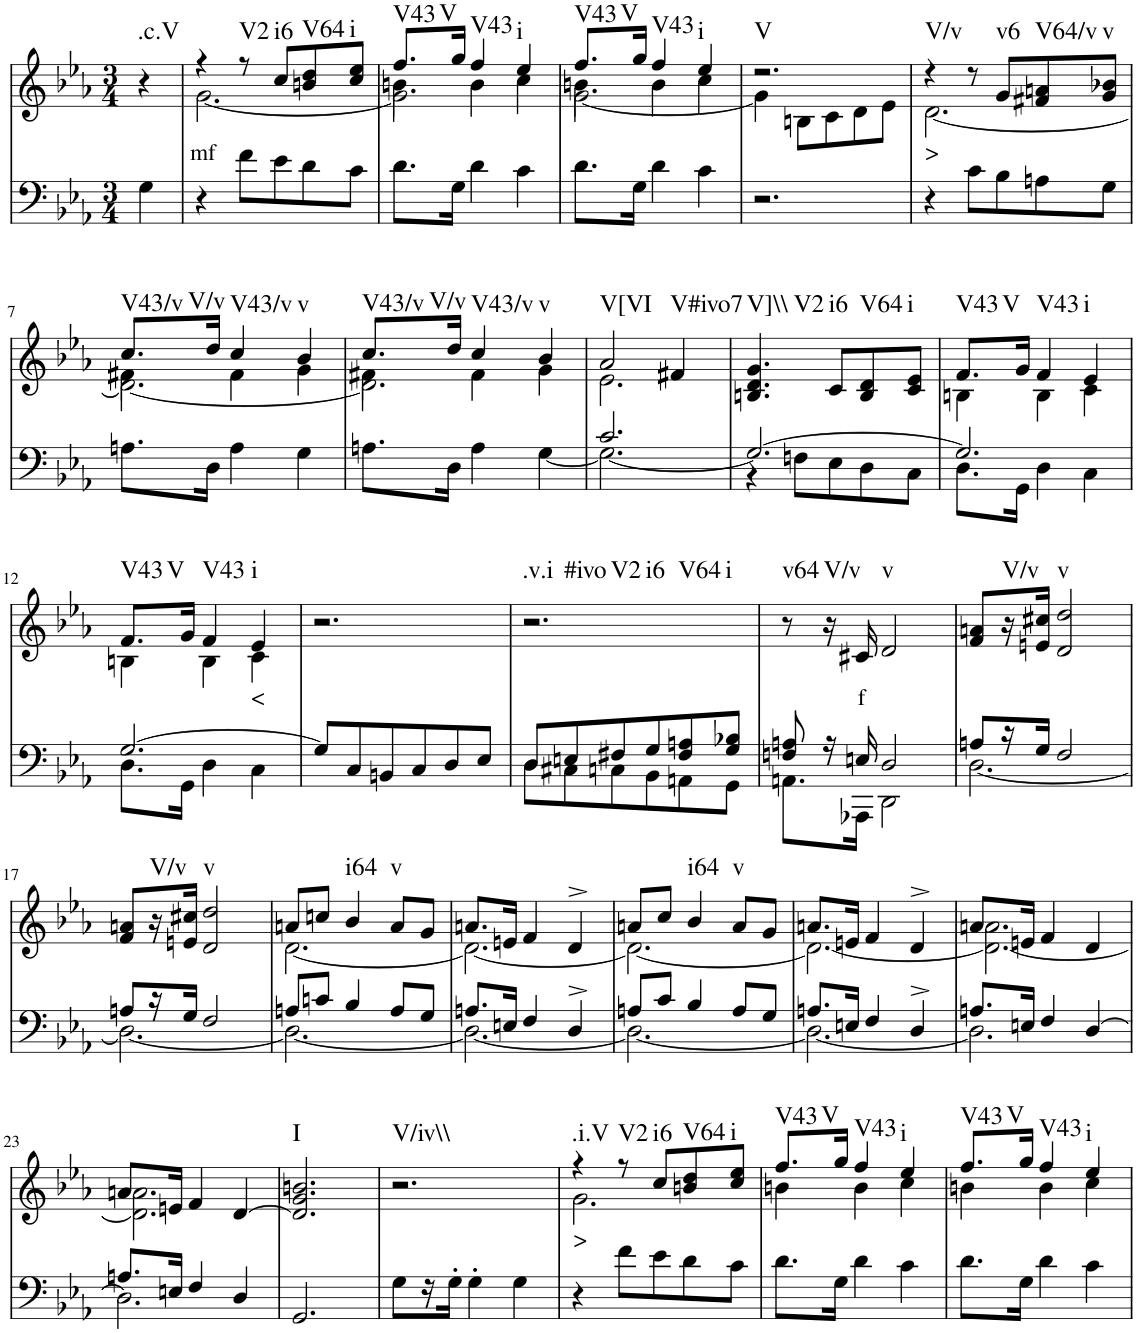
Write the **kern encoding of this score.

**kern	**kern	**text	**harte
*part2	*part1	*part1	*part1
*staff2	*staff1	*staff1	*
*I"Piano	*I"Piano	*	*
*I'Pno	*I'Pno	*	*
*clefF4	*clefG2	*	*
*k[b-e-a-]	*k[b-e-a-]	*	*
*c:	*c:	*	*
*M3/4	*M3/4	*	*
=1	=1	=1	=1
!	!	!	!LO:H:kt=.c.V
4G\	4r	.	N
=2	=2	=2	=2
*	*^	*	*
!	!	!	!LO:LY:b	!
4r	4r	[2.g\	mf	.
!	!	!	!	!LO:H:kt=V2
8f\L	8r	.	.	N
!	!	!	!	!LO:H:kt=i6
8e-\	8cc/L	.	.	N
!	!	!	!	!LO:H:kt=V64
8d\	8bn/ 8dd/	.	.	N
!	!	!	!	!LO:H:kt=i
8c\J	8cc/ 8ee-/J	.	.	N
=3	=3	=3	=3	=3
*	*	*^	*	*
!	!	!	!	!	!LO:H:n=1:kt=V43
!	!	!	!	!	!LO:H:n=2:kt=V
8.d\L	8.ff/L	4bn\	2.g\]	.	N N
16G\Jk	16gg/Jk	.	.	.	.
!	!	!	!	!	!LO:H:kt=V43
4d\	4ff/	4b\	.	.	N
!	!	!	!	!	!LO:H:kt=i
4c\	4ee-/	4cc\	.	.	N
=4	=4	=4	=4	=4	=4
!	!	!	!	!	!LO:H:n=1:kt=V43
!	!	!	!	!	!LO:H:n=2:kt=V
8.d\L	8.ff/L	4bn\	[2.g\	.	N N
16G\Jk	16gg/Jk	.	.	.	.
!	!	!	!	!	!LO:H:kt=V43
4d\	4ff/	4b\	.	.	N
!	!	!	!	!	!LO:H:kt=i
4c\	4ee-/	4cc\	.	.	N
*	*	*v	*v	*	*
=5	=5	=5	=5	=5
!	!	!	!	!LO:H:kt=V
2.r	2.r	4g\]	.	N
.	.	8Bn\L	.	.
.	.	8c\	.	.
.	.	8d\	.	.
.	.	8e-\J	.	.
=6	=6	=6	=6	=6
!	!	!	!LO:LY:b	!LO:H:kt=V/v
4r	4r	[2.d\	>	N
8c\L	8r	.	.	.
!	!	!	!	!LO:H:kt=v6
8B-\	8g/L	.	.	N
!	!	!	!	!LO:H:kt=V64/v
8An\	8f#X/ 8an/	.	.	N
!	!	!	!	!LO:H:kt=v
8G\J	8g/ 8b-X/J	.	.	N
!!LO:LB:g=z
=7	=7	=7	=7	=7
*	*	*^	*	*
!	!	!	!	!	!LO:H:n=1:kt=V43/v
!	!	!	!	!	!LO:H:n=2:kt=V/v
8.An\L	8.cc/L	4f#X\	2.d\_	.	N N
16D\Jk	16dd/Jk	.	.	.	.
!	!	!	!	!	!LO:H:kt=V43/v
4A\	4cc/	4f#\	.	.	N
!	!	!	!	!	!LO:H:kt=v
4G\	4b-/	4g\	.	.	N
=8	=8	=8	=8	=8	=8
!	!	!	!	!	!LO:H:n=1:kt=V43/v
!	!	!	!	!	!LO:H:n=2:kt=V/v
8.An\L	8.cc/L	4f#X\	2.d\]	.	N N
16D\Jk	16dd/Jk	.	.	.	.
!	!	!	!	!	!LO:H:kt=V43/v
4A\	4cc/	4f#\	.	.	N
!	!	!	!	!	!LO:H:kt=v
[4G\	4b-/	4g\	.	.	N
*	*	*v	*v	*	*
=9	=9	=9	=9	=9
*^	*	*	*	*
!	!	!	!	!	!LO:H:kt=V[VI
2.c/	2.G\_	2a-/	2.e-\	.	N
!	!	!	!	!	!LO:H:kt=V#ivo7
.	.	4f#X/	.	.	N
*	*	*v	*v	*	*
=10	=10	=10	=10	=10
!	!	!	!	!LO:H:n=1:kt=V]\\
!	!	!	!	!LO:H:n=2:kt=V2
2.G/_	4r	4.Bn/ 4.d/ 4.g/	.	N N
.	8Fn\L	.	.	.
!	!	!	!	!LO:H:kt=i6
.	8E-\	8c/L	.	N
!	!	!	!	!LO:H:kt=V64
.	8D\	8B/ 8d/	.	N
!	!	!	!	!LO:H:kt=i
.	8C\J	8c/ 8e-/J	.	N
=11	=11	=11	=11	=11
*	*	*^	*	*
!	!	!	!	!	!LO:H:n=1:kt=V43
!	!	!	!	!	!LO:H:n=2:kt=V
2.G/]	8.D\L	8.f/L	4Bn\	.	N N
.	16GG\Jk	16g/Jk	.	.	.
!	!	!	!	!	!LO:H:kt=V43
.	4D\	4f/	4B\	.	N
!	!	!	!	!	!LO:H:kt=i
.	4C\	4e-/	4c\	.	N
!!LO:LB:g=z	!!
=12	=12	=12	=12	=12	=12
!	!	!	!	!	!LO:H:n=1:kt=V43
!	!	!	!	!	!LO:H:n=2:kt=V
[2.G/	8.D\L	8.f/L	4Bn\	.	N N
.	16GG\Jk	16g/Jk	.	.	.
!	!	!	!	!	!LO:H:kt=V43
.	4D\	4f/	4B\	.	N
!	!	!	!	!LO:LY:b	!LO:H:kt=i
.	4C\	4e-/	4c\	<	N
*v	*v	*	*	*	*
*	*v	*v	*	*
=13	=13	=13	=13
8G/L]	2.r	.	.
8C/	.	.	.
8BBn/	.	.	.
8C/	.	.	.
8D/	.	.	.
8E-/J	.	.	.
=14	=14	=14	=14
*^	*	*	*
!	!	!	!	!LO:H:n=1:kt=.v.i
!	!	!	!	!LO:H:n=2:kt=#ivo
!	!	!	!	!LO:H:n=3:kt=V2
!	!	!	!	!LO:H:n=4:kt=i6
!	!	!	!	!LO:H:n=5:kt=V64
!	!	!	!	!LO:H:n=6:kt=i
8D/L	8D\L	2.r	.	N N N N N N
8En/	8C#X\	.	.	.
8F#X/	8Cn\	.	.	.
8G/	8BB-\	.	.	.
8F#/ 8An/	8AAn\	.	.	.
8G/ 8B-X/J	8GG\J	.	.	.
=15	=15	=15	=15	=15
!	!	!	!	!LO:H:kt=v64
8Fn/ 8An/	8.AAn\L	8r	.	N
!	!	!	!	!LO:H:kt=V/v
16r	.	16r	.	N
!	!	!	!LO:LY:b	!
16En/	16AAA-X\Jk	16c#X/	f	.
!	!	!	!	!LO:H:kt=v
2D/	2DD\	2d/	.	N
=16	=16	=16	=16	=16
8An/L	[2.D\	8f/ 8an/L	.	.
!	!	!	!	!LO:H:kt=V/v
16r	.	16r	.	N
16G/JJ	.	16en/ 16cc#X/JJ	.	.
!	!	!	!	!LO:H:kt=v
2F/	.	2d/ 2dd/	.	N
!!LO:LB:g=z
=17	=17	=17	=17	=17
8An/L	2.D\_	8f/ 8an/L	.	.
!	!	!	!	!LO:H:kt=V/v
16r	.	16r	.	N
16G/JJ	.	16en/ 16cc#X/JJ	.	.
!	!	!	!	!LO:H:kt=v
2F/	.	2d/ 2dd/	.	N
=18	=18	=18	=18	=18
*	*	*^	*	*
8An/L	2.D\_	8an/L	[2.d\	.	.
8cn/J	.	8ccn/J	.	.	.
!	!	!	!	!	!LO:H:kt=i64
4B-/	.	4b-/	.	.	N
!	!	!	!	!	!LO:H:kt=v
8A/L	.	8a/L	.	.	N
8G/J	.	8g/J	.	.	.
=19	=19	=19	=19	=19	=19
8.An/L	2.D\_	8.an/L	2.d\_	.	.
16En/Jk	.	16en/Jk	.	.	.
4F/	.	4f/	.	.	.
4D^/	.	4d^/	.	.	.
=20	=20	=20	=20	=20	=20
8An/L	2.D\_	8an/L	2.d\_	.	.
8c/J	.	8cc/J	.	.	.
!	!	!	!	!	!LO:H:kt=i64
4B-/	.	4b-/	.	.	N
!	!	!	!	!	!LO:H:kt=v
8A/L	.	8a/L	.	.	N
8G/J	.	8g/J	.	.	.
=21	=21	=21	=21	=21	=21
8.An/L	2.D\_	8.an/L	2.d\_	.	.
16En/Jk	.	16en/Jk	.	.	.
4F/	.	4f/	.	.	.
4D^/	.	4d^/	.	.	.
=22	=22	=22	=22	=22	=22
8.An/L	2.D\]	2.d\_ 2.an\	8.a/L	.	.
16En/Jk	.	.	16en/Jk	.	.
4F/	.	.	4f/	.	.
[4D/	.	.	4d/	.	.
!!LO:LB:g=z	!!
=23	=23	=23	=23	=23	=23
8.An/L	2.D\]	2.d\] 2.an\	8.a/L	.	.
16En/Jk	.	.	16en/Jk	.	.
4F/	.	.	4f/	.	.
4D/	.	.	[4d/	.	.
*v	*v	*	*	*	*
=24	=24	=24	=24	=24
!	!	!	!	!LO:H:kt=I
*	*v	*v	*	*
2.GG/	2.d/] 2.g/ 2.bn/	.	N
=25	=25	=25	=25
!	!	!	!LO:H:kt=V/iv\\
8G\L	2.r	.	N
16r	.	.	.
16G'\JJ	.	.	.
4G'\	.	.	.
4G\	.	.	.
=26	=26	=26	=26
*	*^	*	*
!	!	!	!LO:LY:b	!LO:H:kt=.i.V
4r	4r	2.g\	>	N
!	!	!	!	!LO:H:kt=V2
8f\L	8r	.	.	N
!	!	!	!	!LO:H:kt=i6
8e-\	8cc/L	.	.	N
!	!	!	!	!LO:H:kt=V64
8d\	8bn/ 8dd/	.	.	N
!	!	!	!	!LO:H:kt=i
8c\J	8cc/ 8ee-/J	.	.	N
=27	=27	=27	=27	=27
!	!	!	!	!LO:H:n=1:kt=V43
!	!	!	!	!LO:H:n=2:kt=V
8.d\L	8.ff/L	4bn\	.	N N
16G\Jk	16gg/Jk	.	.	.
!	!	!	!	!LO:H:kt=V43
4d\	4ff/	4b\	.	N
!	!	!	!	!LO:H:kt=i
4c\	4ee-/	4cc\	.	N
=28	=28	=28	=28	=28
!	!	!	!	!LO:H:n=1:kt=V43
!	!	!	!	!LO:H:n=2:kt=V
8.d\L	8.ff/L	4bn\	.	N N
16G\Jk	16gg/Jk	.	.	.
!	!	!	!	!LO:H:kt=V43
4d\	4ff/	4b\	.	N
!	!	!	!	!LO:H:kt=i
4c\	4ee-/	4cc\	.	N
*	*v	*v	*	*
=	=	=	=
*-	*-	*-	*-
